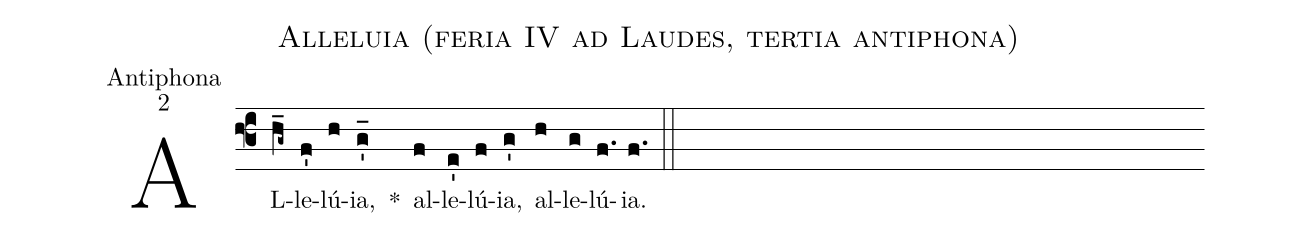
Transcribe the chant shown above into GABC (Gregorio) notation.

name: Alleluia (feria IV ad Laudes, tertia antiphona);
office-part: Antiphona;
mode: 2;
%%
(f3)
AL(h_g~)le(f')lú(h)ia,(g'_) *()
al(f)le(e')lú(f)ia,(g') al(h)le(g)lú(f.)ia.(f.) (::)
